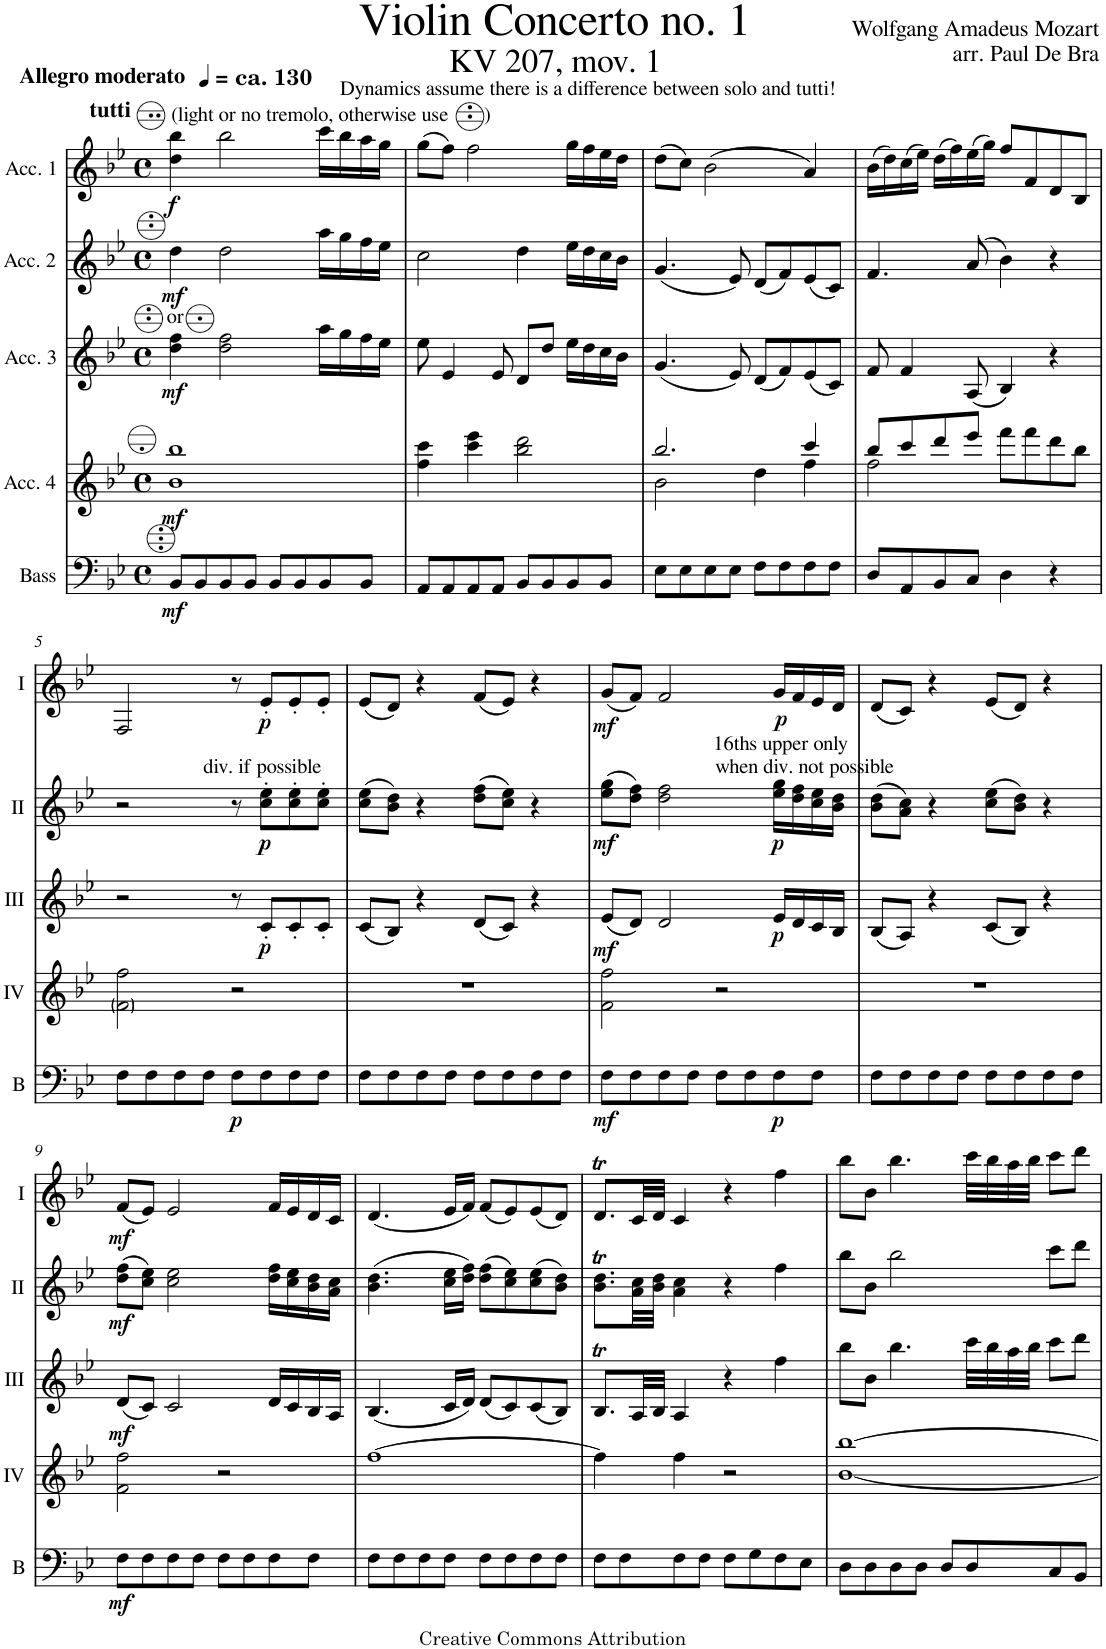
**kern	**dynam	**kern	**dynam	**kern	**dynam	**kern	**dynam	**kern	**dynam
*part5	*part5	*part4	*part4	*part3	*part3	*part2	*part2	*part1	*part1
*staff5	*staff5	*staff4	*staff4	*staff3	*staff3	*staff2	*staff2	*staff1	*staff1
*I"Bass	*	*I"Acc. 4	*	*I"Acc. 3	*	*I"Acc. 2	*	*I"Acc. 1	*
*I'B	*	*	*	*	*	*	*	*	*
*clefF4	*	*clefG2	*	*clefG2	*	*clefG2	*	*clefG2	*
*Trd7c12	*	*Trd7c12	*	*	*	*	*	*	*
*k[b-e-]	*	*k[b-e-]	*	*k[b-e-]	*	*k[b-e-]	*	*k[b-e-]	*
*M4/4	*	*M4/4	*	*M4/4	*	*M4/4	*	*M4/4	*
*met(c)	*	*met(c)	*	*met(c)	*	*met(c)	*	*met(c)	*
=1	=1	=1	=1	=1	=1	=1	=1	=1	=1
!	!	!	!	!	!	!	!	!LO:TX:a:B:t=ca. 130	!
!	!	!	!	!	!	!	!	!LO:TX:a:B:t=Allegro moderato	!
!	!	!	!	!	!	!	!	!LO:TX:a:t=(light or no tremolo, otherwise use       )	!
!	!	!	!	!	!	!	!	!LO:TX:a:B:t=tutti	!
!	!	!	!	!	!	!	!	!LO:TX:a:t=Dynamics assume there is a difference between solo and tutti!	!
!	!	!	!	!LO:TX:a:t=or	!	!	!	!	!
!	!LO:DY:b	!	!LO:DY:b	!	!LO:DY:b	!	!LO:DY:b	!	!LO:DY:b
8BB-/L	mf	1b- 1bb-	mf	4dd\ 4ff\	mf	4dd\	mf	4dd\ 4bb-\	f
8BB-/	.	.	.	.	.	.	.	.	.
8BB-/	.	.	.	2dd\ 2ff\	.	2dd\	.	2bb-\	.
8BB-/J	.	.	.	.	.	.	.	.	.
8BB-/L	.	.	.	.	.	.	.	.	.
8BB-/	.	.	.	.	.	.	.	.	.
8BB-/	.	.	.	16aa\LL	.	16aa\LL	.	16ccc\LL	.
.	.	.	.	16gg\	.	16gg\	.	16bb-\	.
8BB-/J	.	.	.	16ff\	.	16ff\	.	16aa\	.
.	.	.	.	16ee-\JJ	.	16ee-\JJ	.	16gg\JJ	.
=2	=2	=2	=2	=2	=2	=2	=2	=2	=2
8AA/L	.	4ff\ 4ccc\	.	8ee-\	.	2cc\	.	(8gg\L	.
8AA/	.	.	.	4e-/	.	.	.	8ff\J)	.
8AA/	.	4ccc\ 4eee-\	.	.	.	.	.	2ff\	.
8AA/J	.	.	.	8e-/	.	.	.	.	.
8BB-/L	.	2bb-\ 2ddd\	.	8d/L	.	4dd\	.	.	.
8BB-/	.	.	.	8dd/J	.	.	.	.	.
8BB-/	.	.	.	16ee-\LL	.	16ee-\LL	.	16gg\LL	.
.	.	.	.	16dd\	.	16dd\	.	16ff\	.
8BB-/J	.	.	.	16cc\	.	16cc\	.	16ee-\	.
.	.	.	.	16b-\JJ	.	16b-\JJ	.	16dd\JJ	.
=3	=3	=3	=3	=3	=3	=3	=3	=3	=3
*	*	*^	*	*	*	*	*	*	*
8E-\L	.	2.bb-/	2b-\	.	(4.g/	.	(4.g/	.	(8dd\L	.
8E-\	.	.	.	.	.	.	.	.	8cc\J)	.
8E-\	.	.	.	.	.	.	.	.	(2b-\	.
8E-\J	.	.	.	.	8e-/)	.	8e-/)	.	.	.
8F\L	.	.	4dd\	.	(8d/L	.	(8d/L	.	.	.
8F\	.	.	.	.	8f/)	.	8f/)	.	.	.
8F\	.	4ccc/	4ff\	.	(8e-/	.	(8e-/	.	4a/)	.
8F\J	.	.	.	.	8c/J)	.	8c/J)	.	.	.
=4	=4	=4	=4	=4	=4	=4	=4	=4	=4	=4
8D/L	.	8bb-/L	2ff\	.	8f/	.	4.f/	.	(16b-\LL	.
.	.	.	.	.	.	.	.	.	16dd\)	.
8AA/	.	8ccc/	.	.	4f/	.	.	.	(16cc\	.
.	.	.	.	.	.	.	.	.	16ee-\JJ)	.
8BB-/	.	8ddd/	.	.	.	.	.	.	(16dd\LL	.
.	.	.	.	.	.	.	.	.	16ff\)	.
8C/J	.	8eee-/J	.	.	(8A/	.	(8a/	.	(16ee-\	.
.	.	.	.	.	.	.	.	.	16gg\JJ)	.
4D\	.	8fff\L	2ryy	.	4B-/)	.	4b-\)	.	8ff/L	.
.	.	8fff\	.	.	.	.	.	.	8f/	.
4r	.	8ddd\	.	.	4r	.	4r	.	8d/	.
.	.	8bb-\J	.	.	.	.	.	.	8B-/J	.
*	*	*v	*v	*	*	*	*	*	*	*
!!LO:LB:g=z
=5	=5	=5	=5	=5	=5	=5	=5	=5	=5
8F\L	.	2f\ 2ff\	.	2r	.	2r	.	2F/	.
8F\	.	.	.	.	.	.	.	.	.
8F\	.	.	.	.	.	.	.	.	.
8F\J	.	.	.	.	.	.	.	.	.
!	!LO:DY:b	!	!	!	!	!	!	!	!
8F\L	p	2r	.	8r	.	8r	.	8r	.
!	!	!	!	!	!	!LO:TX:a:t=div. if possible	!	!	!
!	!	!	!	!	!LO:DY:b	!	!LO:DY:b	!	!LO:DY:b
8F\	.	.	.	8c'/L	p	8cc\' 8ee-\'L	p	8e-'/L	p
8F\	.	.	.	8c'/	.	8cc\' 8ee-\'	.	8e-'/	.
8F\J	.	.	.	8c'/J	.	8cc\' 8ee-\'J	.	8e-'/J	.
=6	=6	=6	=6	=6	=6	=6	=6	=6	=6
8F\L	.	1r	.	(8c/L	.	(8cc\ 8ee-\L	.	(8e-/L	.
8F\	.	.	.	8B-/J)	.	8b-\ 8dd\J)	.	8d/J)	.
8F\	.	.	.	4r	.	4r	.	4r	.
8F\J	.	.	.	.	.	.	.	.	.
8F\L	.	.	.	(8d/L	.	(8dd\ 8ff\L	.	(8f/L	.
8F\	.	.	.	8c/J)	.	8cc\ 8ee-\J)	.	8e-/J)	.
8F\	.	.	.	4r	.	4r	.	4r	.
8F\J	.	.	.	.	.	.	.	.	.
=7	=7	=7	=7	=7	=7	=7	=7	=7	=7
!	!LO:DY:b	!	!	!	!LO:DY:b	!	!LO:DY:b	!	!LO:DY:b
8F\L	mf	2f\ 2ff\	.	(8e-/L	mf	(8ee-\ 8gg\L	mf	(8g/L	mf
8F\	.	.	.	8d/J)	.	8dd\ 8ff\J)	.	8f/J)	.
8F\	.	.	.	2d/	.	2dd\ 2ff\	.	2f/	.
8F\J	.	.	.	.	.	.	.	.	.
8F\L	.	2r	.	.	.	.	.	.	.
8F\	.	.	.	.	.	.	.	.	.
!	!	!	!	!	!	!LO:TX:a:t=16ths upper only	!	!	!
!	!	!	!	!	!	!LO:TX:a:t=when div. not possible	!	!	!
!	!LO:DY:b	!	!	!	!LO:DY:b	!	!LO:DY:b	!	!LO:DY:b
8F\	p	.	.	16e-/LL	p	16ee-\ 16gg\LL	p	16g/LL	p
.	.	.	.	16d/	.	16dd\ 16ff\	.	16f/	.
8F\J	.	.	.	16c/	.	16cc\ 16ee-\	.	16e-/	.
.	.	.	.	16B-/JJ	.	16b-\ 16dd\JJ	.	16d/JJ	.
=8	=8	=8	=8	=8	=8	=8	=8	=8	=8
8F\L	.	1r	.	(8B-/L	.	(8b-\ 8dd\L	.	(8d/L	.
8F\	.	.	.	8A/J)	.	8a\ 8cc\J)	.	8c/J)	.
8F\	.	.	.	4r	.	4r	.	4r	.
8F\J	.	.	.	.	.	.	.	.	.
8F\L	.	.	.	(8c/L	.	(8cc\ 8ee-\L	.	(8e-/L	.
8F\	.	.	.	8B-/J)	.	8b-\ 8dd\J)	.	8d/J)	.
8F\	.	.	.	4r	.	4r	.	4r	.
8F\J	.	.	.	.	.	.	.	.	.
!!LO:LB:g=z
=9	=9	=9	=9	=9	=9	=9	=9	=9	=9
!	!LO:DY:b	!	!	!	!LO:DY:b	!	!LO:DY:b	!	!LO:DY:b
8F\L	mf	2f\ 2ff\	.	(8d/L	mf	(8dd\ 8ff\L	mf	(8f/L	mf
8F\	.	.	.	8c/J)	.	8cc\ 8ee-\J)	.	8e-/J)	.
8F\	.	.	.	2c/	.	2cc\ 2ee-\	.	2e-/	.
8F\J	.	.	.	.	.	.	.	.	.
8F\L	.	2r	.	.	.	.	.	.	.
8F\	.	.	.	.	.	.	.	.	.
8F\	.	.	.	16d/LL	.	16dd\ 16ff\LL	.	16f/LL	.
.	.	.	.	16c/	.	16cc\ 16ee-\	.	16e-/	.
8F\J	.	.	.	16B-/	.	16b-\ 16dd\	.	16d/	.
.	.	.	.	16A/JJ	.	16a\ 16cc\JJ	.	16c/JJ	.
=10	=10	=10	=10	=10	=10	=10	=10	=10	=10
8F\L	.	[1ff	.	(4.B-/	.	(4.b-\ 4.dd\	.	(4.d/	.
8F\	.	.	.	.	.	.	.	.	.
8F\	.	.	.	.	.	.	.	.	.
8F\J	.	.	.	16c/LL	.	16cc\ 16ee-\LL	.	16e-/LL	.
.	.	.	.	16d/JJ)	.	16dd\ 16ff\JJ)	.	16f/JJ)	.
8F\L	.	.	.	(8d/L	.	(8dd\ 8ff\L	.	(8f/L	.
8F\	.	.	.	8c/)	.	8cc\ 8ee-\)	.	8e-/)	.
8F\	.	.	.	(8c/	.	(8cc\ 8ee-\	.	(8e-/	.
8F\J	.	.	.	8B-/J)	.	8b-\ 8dd\J)	.	8d/J)	.
=11	=11	=11	=11	=11	=11	=11	=11	=11	=11
8F\L	.	4ff\]	.	8.B-T/L	.	8.b-\T 8.dd\TL	.	8.dt/L	.
8F\	.	.	.	.	.	.	.	.	.
.	.	.	.	32A/LL	.	32a\ 32cc\LL	.	32c/LL	.
.	.	.	.	32B-/JJJ	.	32b-\ 32dd\JJJ	.	32d/JJJ	.
8F\	.	4ff\	.	4A/	.	4a\ 4cc\	.	4c/	.
8F\J	.	.	.	.	.	.	.	.	.
8F\L	.	2r	.	4r	.	4r	.	4r	.
8G\	.	.	.	.	.	.	.	.	.
8F\	.	.	.	4ff\	.	4ff\	.	4ff\	.
8E-\J	.	.	.	.	.	.	.	.	.
=12	=12	=12	=12	=12	=12	=12	=12	=12	=12
8D\L	.	[1b- [1bb-	.	8bb-\L	.	8bb-\L	.	8bb-\L	.
8D\	.	.	.	8b-\J	.	8b-\J	.	8b-\J	.
8D\	.	.	.	4.bb-\	.	2bb-\	.	4.bb-\	.
8D\J	.	.	.	.	.	.	.	.	.
8D/L	.	.	.	.	.	.	.	.	.
8D/	.	.	.	32ccc\LLL	.	.	.	32ccc\LLL	.
.	.	.	.	32bb-\	.	.	.	32bb-\	.
.	.	.	.	32aa\	.	.	.	32aa\	.
.	.	.	.	32bb-\JJJ	.	.	.	32bb-\JJJ	.
8C/	.	.	.	8ccc\L	.	8ccc\L	.	8ccc\L	.
8BB-/J	.	.	.	8ddd\J	.	8ddd\J	.	8ddd\J	.
=	=	=	=	=	=	=	=	=	=
*-	*-	*-	*-	*-	*-	*-	*-	*-	*-
